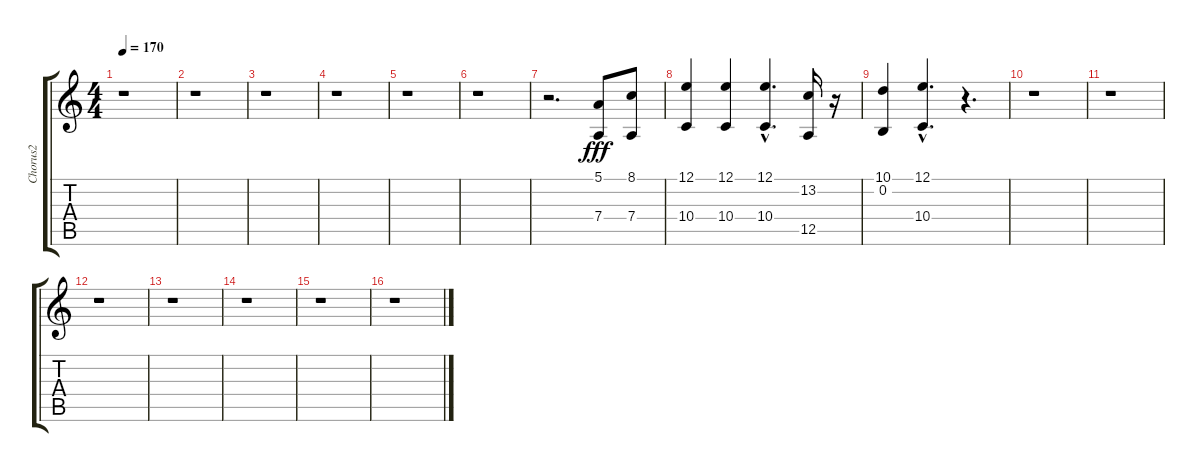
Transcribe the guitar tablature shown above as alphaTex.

\track ("Chorus2" "Chorus2") {instrument choiraahs}
\staff {score tabs}
\tuning (E4 B3 G3 D3 A2 E2) {hide}
\ts (4 4)
\tempo 170
\clef g2
\ks c
r.1{dy fff} |
r.1 |
r.1 |
r.1 |
r.1 |
r.1 |
r.2{d} (5.1 7.4).8 (8.1 7.4).8 |
(12.1 10.4).4 (12.1 10.4).4 (12.1{hac} 10.4{hac}).4{d} (13.2 12.5).16 r.16 |
(10.1 0.2).4 (12.1{hac} 10.4{hac}).4{d} r.4{d} |
r.1 |
r.1 |
r.1 |
r.1 |
r.1 |
r.1 |
r.1
